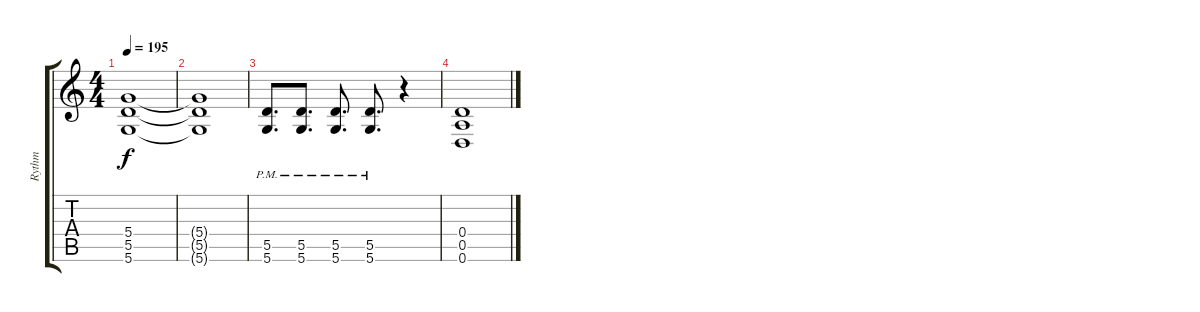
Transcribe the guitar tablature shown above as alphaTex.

\track ("Rythm" "Rythm") {instrument distortionguitar}
\staff {score tabs}
\tuning (E4 B3 G3 D3 A2 D2) {hide}
\ts (4 4)
\tempo 195
\clef g2
\ks c
(5.4{t} 5.5{t} 5.6{t}).1{dy f} |
(5.4{t} 5.5{t} 5.6{t}).1 |
(5.5{pm} 5.6{pm}).8{d} (5.5{pm} 5.6{pm}).8{d} (5.5{pm} 5.6{pm}).8{d} (5.5{pm} 5.6{pm}).8{d} r.4 |
(0.4 0.5 0.6).1
